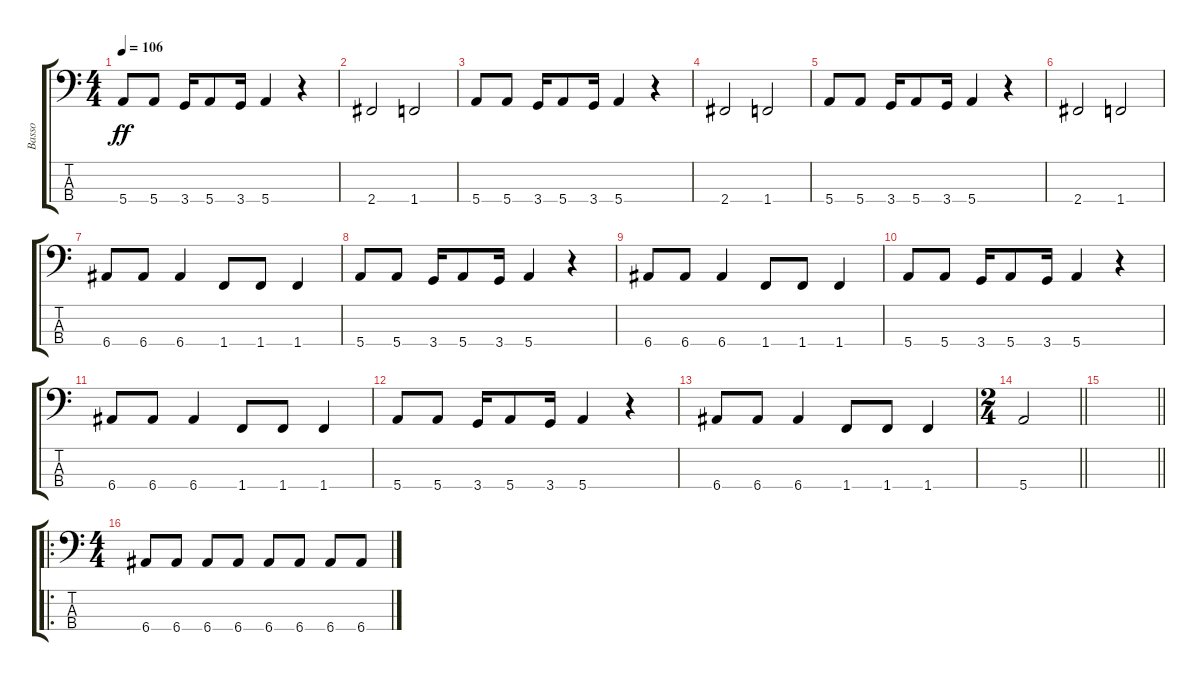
\track ("Basso" "Basso") {instrument fretlessbass}
\staff {score tabs}
\tuning (G2 D2 A1 E1) {hide}
\ts (4 4)
\tempo 106
\clef f4
\ks c
5.4.8{dy ff} 5.4.8 3.4.16 5.4.8 3.4.16 5.4.4 r.4 |
2.4.2 1.4.2 |
5.4.8 5.4.8 3.4.16 5.4.8 3.4.16 5.4.4 r.4 |
2.4.2 1.4.2 |
5.4.8 5.4.8 3.4.16 5.4.8 3.4.16 5.4.4 r.4 |
2.4.2 1.4.2 |
6.4.8 6.4.8 6.4.4 1.4.8 1.4.8 1.4.4 |
5.4.8 5.4.8 3.4.16 5.4.8 3.4.16 5.4.4 r.4 |
6.4.8 6.4.8 6.4.4 1.4.8 1.4.8 1.4.4 |
5.4.8 5.4.8 3.4.16 5.4.8 3.4.16 5.4.4 r.4 |
6.4.8 6.4.8 6.4.4 1.4.8 1.4.8 1.4.4 |
5.4.8 5.4.8 3.4.16 5.4.8 3.4.16 5.4.4 r.4 |
6.4.8 6.4.8 6.4.4 1.4.8 1.4.8 1.4.4 |
\ts (2 4)
\barLineRight lightlight
5.4.2 |
\barLineRight lightlight
|
\ro
\ts (4 4)
6.4.8 6.4.8 6.4.8 6.4.8 6.4.8 6.4.8 6.4.8 6.4.8
